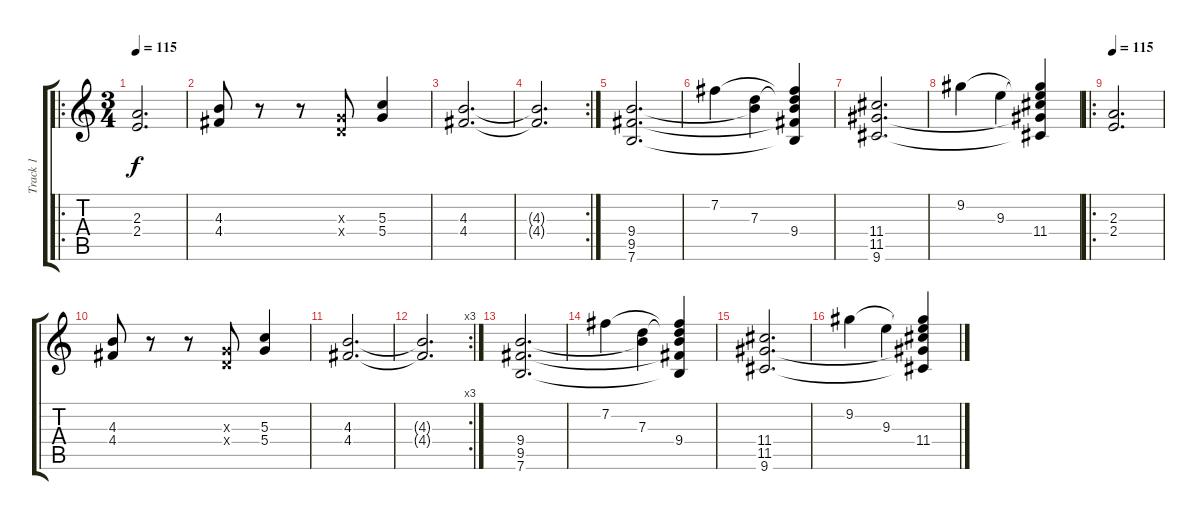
\track ("Track 1" "Track 1") {instrument distortionguitar}
\staff {score tabs}
\tuning (E4 B3 G3 D3 A2 E2) {hide}
\ro
\ts (3 4)
\tempo 115
\clef g2
\ks c
(2.3 2.4).2{d dy f} |
(4.3 4.4).8 r.8 r.8 (0.3{x} 0.4{x}).8 (5.3 5.4).4 |
(4.3 4.4).2{d} |
\rc 2
(4.3{t} 4.4{t}).2{d} |
(9.4 9.5 7.6).2{d} |
7.2.4 (7.3 9.4{t}).4 (7.2{t} 7.3{t} 9.4 9.5{t} 7.6{t}).4 |
(11.4 11.5 9.6).2{d} |
9.2.4 9.3.4 (9.2{t} 9.3{t} 11.4 11.5{t} 9.6{t}).4 |
\ro
\tempo 115
(2.3 2.4).2{d} |
(4.3 4.4).8 r.8 r.8 (0.3{x} 0.4{x}).8 (5.3 5.4).4 |
(4.3 4.4).2{d} |
\rc 3
(4.3{t} 4.4{t}).2{d} |
(9.4 9.5 7.6).2{d} |
7.2.4 (7.3 9.4{t}).4 (7.2{t} 7.3{t} 9.4 9.5{t} 7.6{t}).4 |
(11.4 11.5 9.6).2{d} |
9.2.4 9.3.4 (9.2{t} 9.3{t} 11.4 11.5{t} 9.6{t}).4
